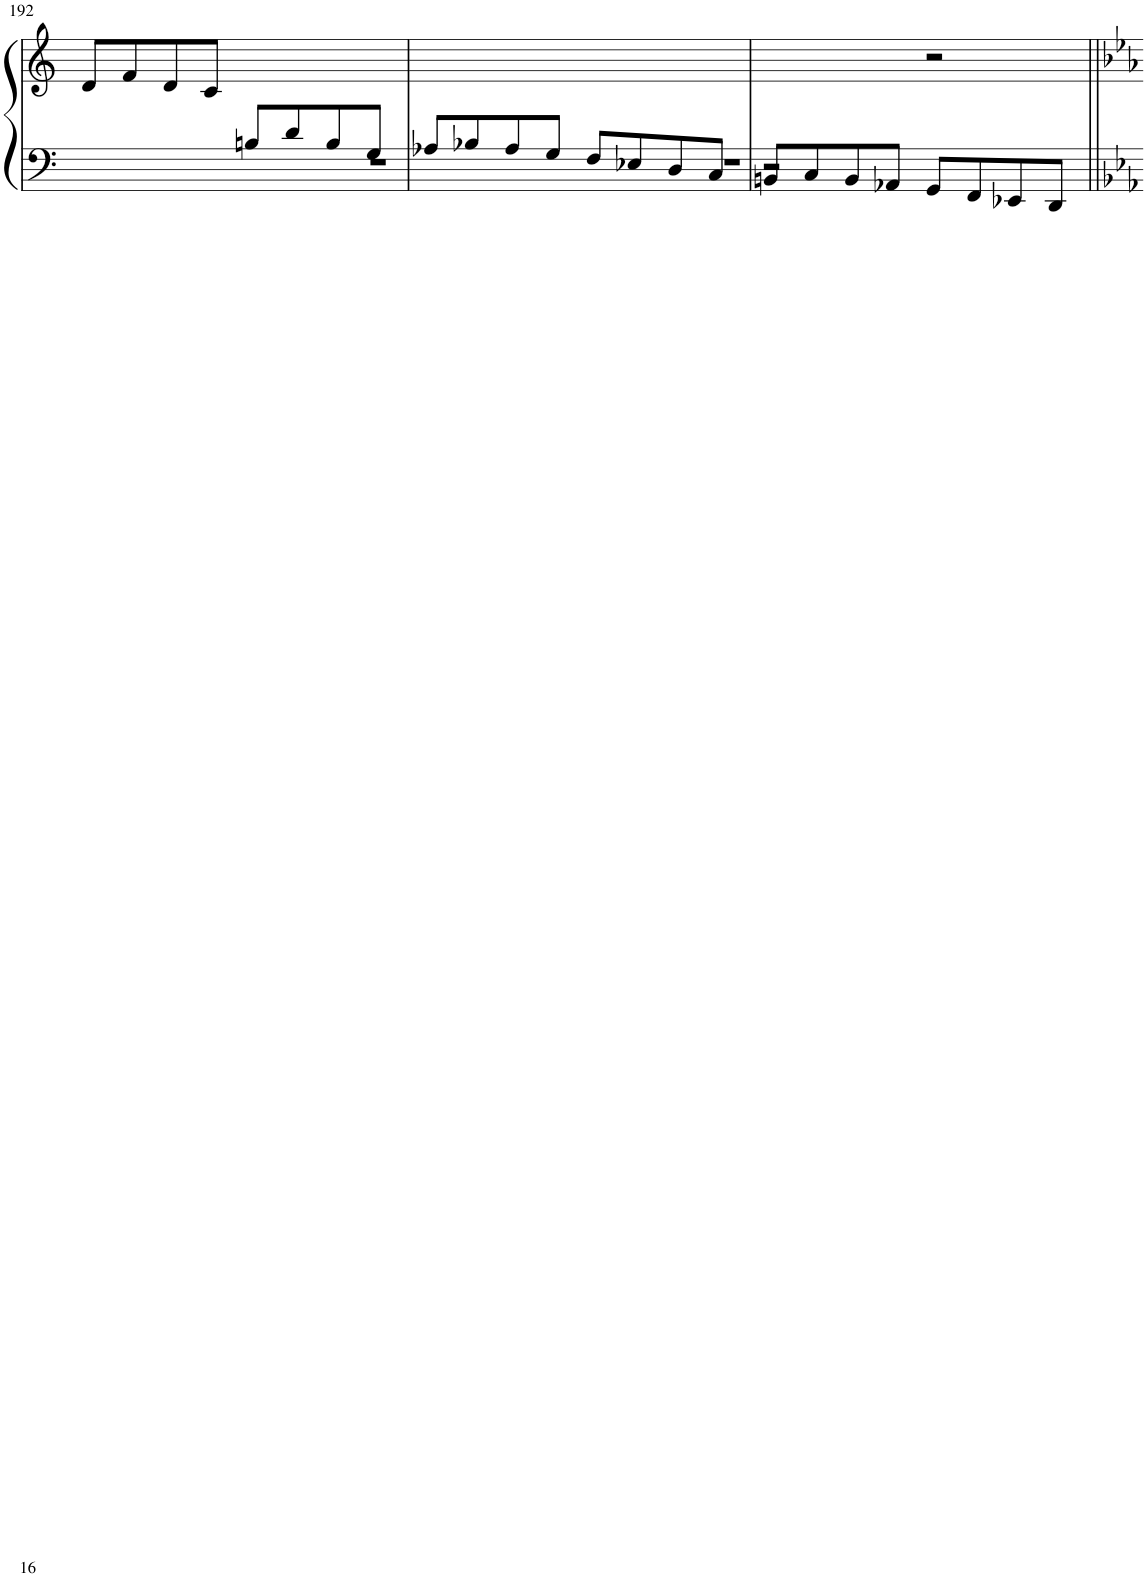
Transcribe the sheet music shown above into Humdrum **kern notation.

**kern	**kern
*part1	*part1
*staff2	*staff1
*I"Piano	*
*I'Pno	*
!!LO:PB:g=z
*clefF4	*clefG2
*k[]	*k[]
*M4/4	*M4/4
*met(c|)	*met(c|)
=192	=192
*^	*
2ryy	1r	8d/L
.	.	8f/
.	.	8d/
.	.	8c/J
8Bn/L	.	2ryy
8d/	.	.
8B/	.	.
8G/J	.	.
=193	=193	=193
8A-X/L	1r	1ryy
8B-X/	.	.
8A-/	.	.
8G/J	.	.
8F/L	.	.
8E-X/	.	.
8D/	.	.
8C/J	.	.
=194	=194	=194
8BBn/L	2r	2ryy
8C/	.	.
8BB/	.	.
8AA-X/J	.	.
2ryy	8GG/L	2r
.	8FF/	.
.	8EE-X/	.
.	8DD/J	.
*v	*v	*
=||	=||
*-	*-
